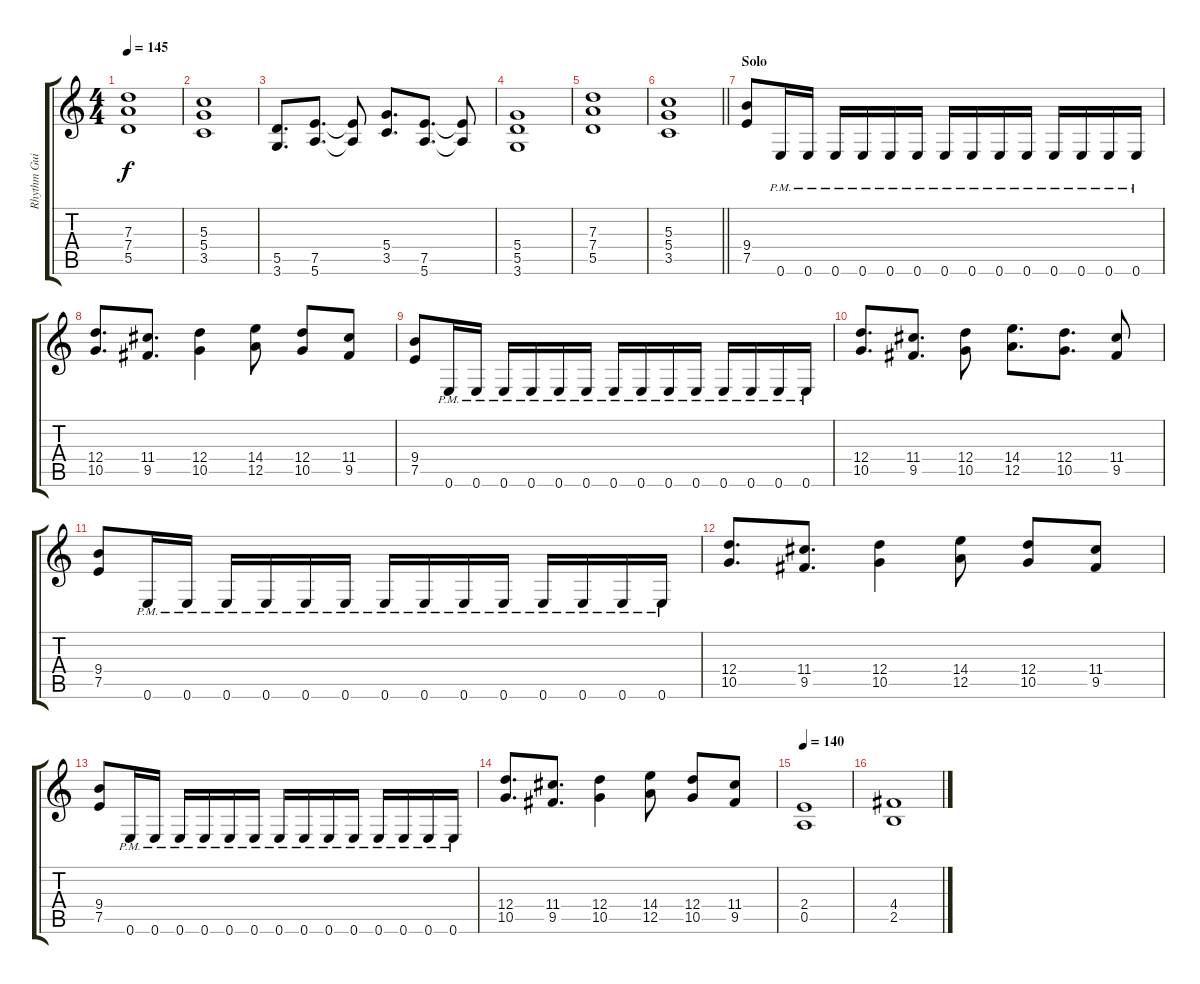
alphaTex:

\track ("Rhythm Guitar" "Rhythm Gui") {instrument distortionguitar}
\staff {score tabs}
\tuning (E4 B3 G3 D3 A2 E2) {hide}
\ts (4 4)
\tempo 145
\clef g2
\ks c
(7.3 7.4 5.5).1{dy f} |
(5.3 5.4 3.5).1 |
(5.5 3.6).8{d} (7.5 5.6).8{d} (7.5{t} 5.6{t}).8 (5.4 3.5).8{d} (7.5 5.6).8{d} (7.5{t} 5.6{t}).8 |
(5.4 5.5 3.6).1 |
(7.3 7.4 5.5).1 |
\barLineRight lightlight
(5.3 5.4 3.5).1 |
\section ("" "Solo")
(9.4 7.5).8 0.6{pm}.16 0.6{pm}.16 0.6{pm}.16 0.6{pm}.16 0.6{pm}.16 0.6{pm}.16 0.6{pm}.16 0.6{pm}.16 0.6{pm}.16 0.6{pm}.16 0.6{pm}.16 0.6{pm}.16 0.6{pm}.16 0.6{pm}.16 |
(12.4 10.5).8{d} (11.4 9.5).8{d} (12.4 10.5).4 (14.4 12.5).8 (12.4 10.5).8 (11.4 9.5).8 |
(9.4 7.5).8 0.6{pm}.16 0.6{pm}.16 0.6{pm}.16 0.6{pm}.16 0.6{pm}.16 0.6{pm}.16 0.6{pm}.16 0.6{pm}.16 0.6{pm}.16 0.6{pm}.16 0.6{pm}.16 0.6{pm}.16 0.6{pm}.16 0.6{pm}.16 |
(12.4 10.5).8{d} (11.4 9.5).8{d} (12.4 10.5).8 (14.4 12.5).8{d} (12.4 10.5).8{d} (11.4 9.5).8 |
(9.4 7.5).8 0.6{pm}.16 0.6{pm}.16 0.6{pm}.16 0.6{pm}.16 0.6{pm}.16 0.6{pm}.16 0.6{pm}.16 0.6{pm}.16 0.6{pm}.16 0.6{pm}.16 0.6{pm}.16 0.6{pm}.16 0.6{pm}.16 0.6{pm}.16 |
(12.4 10.5).8{d} (11.4 9.5).8{d} (12.4 10.5).4 (14.4 12.5).8 (12.4 10.5).8 (11.4 9.5).8 |
(9.4 7.5).8 0.6{pm}.16 0.6{pm}.16 0.6{pm}.16 0.6{pm}.16 0.6{pm}.16 0.6{pm}.16 0.6{pm}.16 0.6{pm}.16 0.6{pm}.16 0.6{pm}.16 0.6{pm}.16 0.6{pm}.16 0.6{pm}.16 0.6{pm}.16 |
(12.4 10.5).8{d} (11.4 9.5).8{d} (12.4 10.5).4 (14.4 12.5).8 (12.4 10.5).8 (11.4 9.5).8 |
\tempo 140
(2.4 0.5).1 |
(4.4 2.5).1
